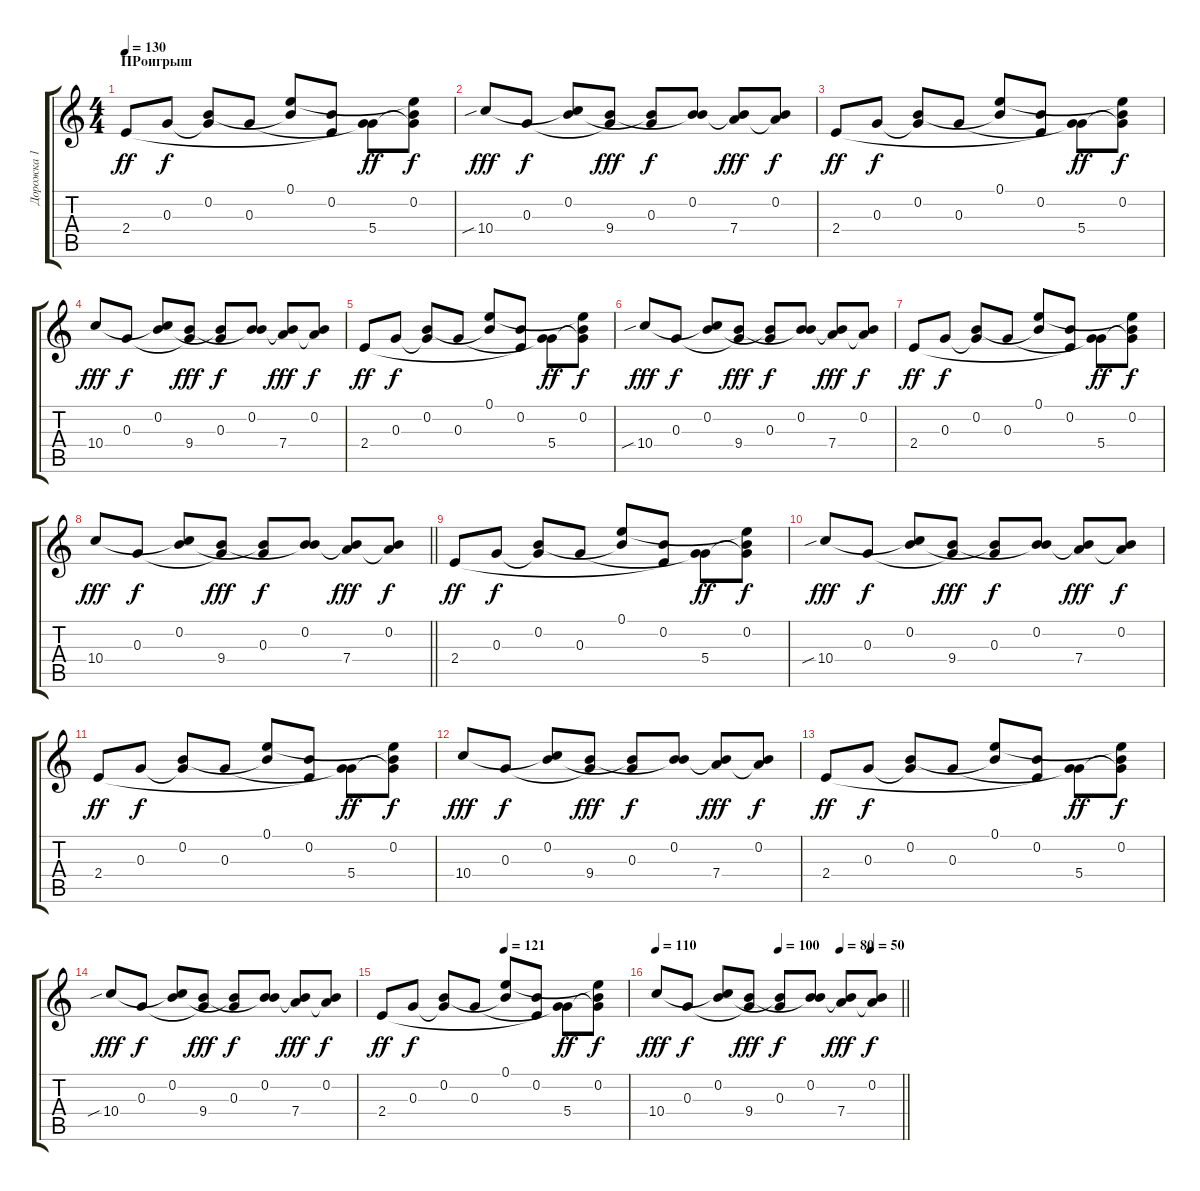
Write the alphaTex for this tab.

\track ("Дорожка 1" "Дорожка 1") {instrument acousticguitarsteel}
\staff {score tabs}
\tuning (E4 B3 G3 D3 A2 E2) {hide}
\ts (4 4)
\section ("" "ПРоигрыш")
\tempo 130
\clef g2
\ks c
2.4.8{dy ff} 0.3.8{dy f} (0.2 0.3{t}).8 0.3.8 (0.1 0.2{t}).8 (0.2 2.4{t}).8 (0.3{t} 5.4).8{dy ff} (0.1{t} 0.2 5.4{t}).8{dy f} |
10.4{sib}.8{dy fff} 0.3.8{dy f} (0.2 10.4{t}).8 (0.3{t} 9.4).8{dy fff} (0.2{t} 0.3).8{dy f} (0.2 9.4{t}).8 (0.2{t} 7.4).8{dy fff} (0.2 7.4{t}).8{dy f} |
2.4.8{dy ff} 0.3.8{dy f} (0.2 0.3{t}).8 0.3.8 (0.1 0.2{t}).8 (0.2 2.4{t}).8 (0.3{t} 5.4).8{dy ff} (0.1{t} 0.2 5.4{t}).8{dy f} |
10.4.8{dy fff} 0.3.8{dy f} (0.2 10.4{t}).8 (0.3{t} 9.4).8{dy fff} (0.2{t} 0.3).8{dy f} (0.2 9.4{t}).8 (0.2{t} 7.4).8{dy fff} (0.2 7.4{t}).8{dy f} |
2.4.8{dy ff} 0.3.8{dy f} (0.2 0.3{t}).8 0.3.8 (0.1 0.2{t}).8 (0.2 2.4{t}).8 (0.3{t} 5.4).8{dy ff} (0.1{t} 0.2 5.4{t}).8{dy f} |
10.4{sib}.8{dy fff} 0.3.8{dy f} (0.2 10.4{t}).8 (0.3{t} 9.4).8{dy fff} (0.2{t} 0.3).8{dy f} (0.2 9.4{t}).8 (0.2{t} 7.4).8{dy fff} (0.2 7.4{t}).8{dy f} |
2.4.8{dy ff} 0.3.8{dy f} (0.2 0.3{t}).8 0.3.8 (0.1 0.2{t}).8 (0.2 2.4{t}).8 (0.3{t} 5.4).8{dy ff} (0.1{t} 0.2 5.4{t}).8{dy f} |
\barLineRight lightlight
10.4.8{dy fff} 0.3.8{dy f} (0.2 10.4{t}).8 (0.3{t} 9.4).8{dy fff} (0.2{t} 0.3).8{dy f} (0.2 9.4{t}).8 (0.2{t} 7.4).8{dy fff} (0.2 7.4{t}).8{dy f} |
2.4.8{dy ff} 0.3.8{dy f} (0.2 0.3{t}).8 0.3.8 (0.1 0.2{t}).8 (0.2 2.4{t}).8 (0.3{t} 5.4).8{dy ff} (0.1{t} 0.2 5.4{t}).8{dy f} |
10.4{sib}.8{dy fff} 0.3.8{dy f} (0.2 10.4{t}).8 (0.3{t} 9.4).8{dy fff} (0.2{t} 0.3).8{dy f} (0.2 9.4{t}).8 (0.2{t} 7.4).8{dy fff} (0.2 7.4{t}).8{dy f} |
2.4.8{dy ff} 0.3.8{dy f} (0.2 0.3{t}).8 0.3.8 (0.1 0.2{t}).8 (0.2 2.4{t}).8 (0.3{t} 5.4).8{dy ff} (0.1{t} 0.2 5.4{t}).8{dy f} |
10.4.8{dy fff} 0.3.8{dy f} (0.2 10.4{t}).8 (0.3{t} 9.4).8{dy fff} (0.2{t} 0.3).8{dy f} (0.2 9.4{t}).8 (0.2{t} 7.4).8{dy fff} (0.2 7.4{t}).8{dy f} |
2.4.8{dy ff} 0.3.8{dy f} (0.2 0.3{t}).8 0.3.8 (0.1 0.2{t}).8 (0.2 2.4{t}).8 (0.3{t} 5.4).8{dy ff} (0.1{t} 0.2 5.4{t}).8{dy f} |
10.4{sib}.8{dy fff} 0.3.8{dy f} (0.2 10.4{t}).8 (0.3{t} 9.4).8{dy fff} (0.2{t} 0.3).8{dy f} (0.2 9.4{t}).8 (0.2{t} 7.4).8{dy fff} (0.2 7.4{t}).8{dy f} |
\tempo (121 0.5)
2.4.8{dy ff} 0.3.8{dy f} (0.2 0.3{t}).8 0.3.8 (0.1 0.2{t}).8 (0.2 2.4{t}).8 (0.3{t} 5.4).8{dy ff} (0.1{t} 0.2 5.4{t}).8{dy f} |
\tempo 110
\tempo (100 0.5)
\tempo (80 0.75)
\tempo (50 0.875)
\barLineRight lightlight
10.4.8{dy fff} 0.3.8{dy f} (0.2 10.4{t}).8 (0.3{t} 9.4).8{dy fff} (0.2{t} 0.3).8{dy f} (0.2 9.4{t}).8 (0.2{t} 7.4).8{dy fff} (0.2 7.4{t}).8{dy f}
